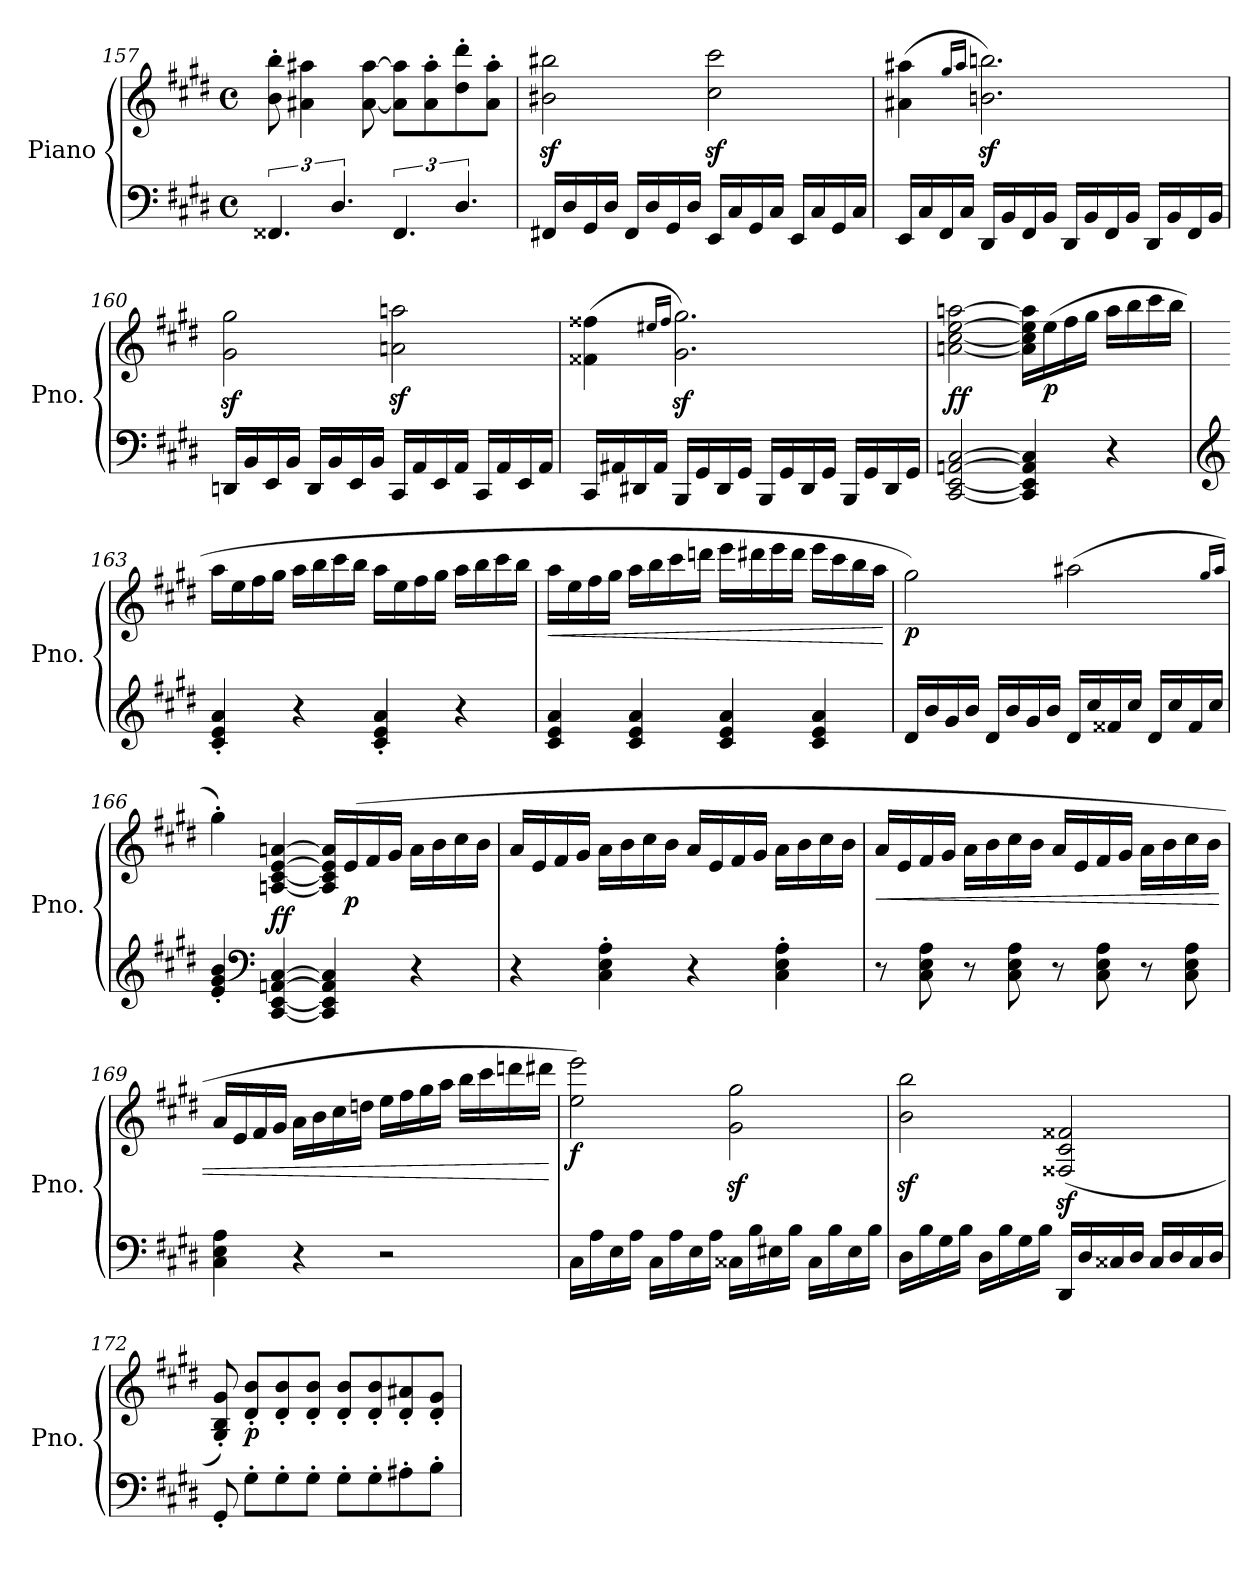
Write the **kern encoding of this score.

**kern	**kern	**dynam
*part1	*part1	*part1
*staff2	*staff1	*staff1/2
*I"Piano	*	*
*I'Pno.	*	*
!!LO:LB:g=z
*clefF4	*clefG2	*
*k[f#c#g#d#]	*k[f#c#g#d#]	*
*M4/4	*M4/4	*
*met(c)	*met(c)	*
=157	=157	=157
6.FF##X/	8b\' 8bb\'	.
.	4a#X\ 4aa#X\	.
6.D#/	.	.
.	[8a#\ [8aa#\	.
6.FF##/	8a#\] 8aa#\]L	.
.	8a#\' 8aa#\'	.
6.D#/	8dd#\' 8ddd#\'	.
.	8a#\' 8aa#\'J	.
=158	=158	=158
16FF#X/LL	2b#X\z< 2bb#X\z<	.
16D#/	.	.
16GG#/	.	.
16D#/JJ	.	.
16FF#/LL	.	.
16D#/	.	.
16GG#/	.	.
16D#/JJ	.	.
16EE/LL	2cc#\z< 2ccc#\z<	.
16C#/	.	.
16GG#/	.	.
16C#/JJ	.	.
16EE/LL	.	.
16C#/	.	.
16GG#/	.	.
16C#/JJ	.	.
=159	=159	=159
16EE/LL	(4a#X\ 4aa#X\	.
16C#/	.	.
16FF#/	.	.
16C#/JJ	.	.
.	16qgg#/LL	.
.	16qaa#/JJ	.
16DD#/LL	2.bn\z< 2.bbn\z<)	.
16BB/	.	.
16FF#/	.	.
16BB/JJ	.	.
16DD#/LL	.	.
16BB/	.	.
16FF#/	.	.
16BB/JJ	.	.
16DD#/LL	.	.
16BB/	.	.
16FF#/	.	.
16BB/JJ	.	.
=160	=160	=160
16DDn/LL	2g#\z< 2gg#\z<	.
16BB/	.	.
16EE/	.	.
16BB/JJ	.	.
16DD/LL	.	.
16BB/	.	.
16EE/	.	.
16BB/JJ	.	.
16CC#/LL	2an\z< 2aan\z<	.
16AA/	.	.
16EE/	.	.
16AA/JJ	.	.
16CC#/LL	.	.
16AA/	.	.
16EE/	.	.
16AA/JJ	.	.
!!LO:LB:g=z
=161	=161	=161
16CC#/LL	(4f##X\ 4ff##X\	.
16AA#X/	.	.
16DD#X/	.	.
16AA#/JJ	.	.
.	16qee#X/LL	.
.	16qff##/JJ	.
16BBB/LL	2.g#\z< 2.gg#\z<)	.
16GG#/	.	.
16DD#/	.	.
16GG#/JJ	.	.
16BBB/LL	.	.
16GG#/	.	.
16DD#/	.	.
16GG#/JJ	.	.
16BBB/LL	.	.
16GG#/	.	.
16DD#/	.	.
16GG#/JJ	.	.
=162	=162	=162
!	!	!LO:DY:b
[2CC#/ [2EE/ [2AAn/ [2C#/	[2an\ [2cc#\ [2ee\ [2aan\	ff
4CC#/] 4EE/] 4AA/] 4C#/]	16a\] 16cc#\] 16ee\] 16aa\]LL	.
!	!	!LO:DY:b
.	(16ee\	p
.	16ff#\	.
.	16gg#\JJ	.
4r	16aa\LL	.
.	16bb\	.
.	16ccc#\	.
.	16bb\JJ	.
=163	=163	=163
*clefG2	*	*
4c#/' 4e/' 4a/'	16aa\LL	.
.	16ee\	.
.	16ff#\	.
.	16gg#\JJ	.
4r	16aa\LL	.
.	16bb\	.
.	16ccc#\	.
.	16bb\JJ	.
4c#/' 4e/' 4a/'	16aa\LL	.
.	16ee\	.
.	16ff#\	.
.	16gg#\JJ	.
4r	16aa\LL	.
.	16bb\	.
.	16ccc#\	.
.	16bb\JJ	.
!!LO:LB:g=z
=164	=164	=164
!	!	!LO:HP:b
4c#/ 4e/ 4a/	16aa\LL	<
.	16ee\	.
.	16ff#\	.
.	16gg#\JJ	.
4c#/ 4e/ 4a/	16aa\LL	.
.	16bb\	.
.	16ccc#\	.
.	16dddn\JJ	.
4c#/ 4e/ 4a/	16eee\LL	.
.	16ddd#X\	.
.	16eee\	.
.	16ddd#\JJ	.
4c#/ 4e/ 4a/	16eee\LL	.
.	16ccc#\	.
.	16bb\	.
.	16aa\JJ	.
.	.	[
=165	=165	=165
!	!	!LO:DY:b
16d#/LL	2gg#\)	p
16b/	.	.
16g#/	.	.
16b/JJ	.	.
16d#/LL	.	.
16b/	.	.
16g#/	.	.
16b/JJ	.	.
16d#/LL	(2aa#X\	.
16cc#/	.	.
16f##X/	.	.
16cc#/JJ	.	.
16d#/LL	.	.
16cc#/	.	.
16f##/	.	.
16cc#/JJ	.	.
.	16qgg#/LL	.
.	16qaa#/JJ	.
=166	=166	=166
4e/' 4g#/' 4b/'	4gg#'\)	.
*clefF4	*	*
!	!	!LO:DY:b
[4CC#/ [4EE/ [4AAn/ [4C#/	[4An/ [4c#/ [4e/ [4an/	ff
4CC#/] 4EE/] 4AA/] 4C#/]	16A/] 16c#/] 16e/] 16a/]LL	.
!	!	!LO:DY:b
.	(16e/	p
.	16f#/	.
.	16g#/JJ	.
4r	16a\LL	.
.	16b\	.
.	16cc#\	.
.	16b\JJ	.
!!LO:LB:g=z
=167	=167	=167
4r	16a/LL	.
.	16e/	.
.	16f#/	.
.	16g#/JJ	.
4C#\' 4E\' 4A\'	16a\LL	.
.	16b\	.
.	16cc#\	.
.	16b\JJ	.
4r	16a/LL	.
.	16e/	.
.	16f#/	.
.	16g#/JJ	.
4C#\' 4E\' 4A\'	16a\LL	.
.	16b\	.
.	16cc#\	.
.	16b\JJ	.
=168	=168	=168
!	!	!LO:HP:b
8r	16a/LL	<
.	16e/	.
8C#\ 8E\ 8A\	16f#/	.
.	16g#/JJ	.
8r	16a\LL	.
.	16b\	.
8C#\ 8E\ 8A\	16cc#\	.
.	16b\JJ	.
8r	16a/LL	.
.	16e/	.
8C#\ 8E\ 8A\	16f#/	.
.	16g#/JJ	.
8r	16a\LL	.
.	16b\	.
8C#\ 8E\ 8A\	16cc#\	.
.	16b\JJ	.
=169	=169	=169
4C#\ 4E\ 4A\	16a/LL	.
.	16e/	.
.	16f#/	.
.	16g#/JJ	.
4r	16a\LL	.
.	16b\	.
.	16cc#\	.
.	16ddn\JJ	.
2r	16ee\LL	.
.	16ff#\	.
.	16gg#\	.
.	16aa\JJ	.
.	16bb\LL	.
.	16ccc#\	.
.	16dddn\	.
.	16ddd#X\JJ	.
.	.	[
!!LO:PB:g=z
=170	=170	=170
!	!	!LO:DY:b
16C#\LL	2ee\ 2eee\)	f
16A\	.	.
16E\	.	.
16A\JJ	.	.
16C#\LL	.	.
16A\	.	.
16E\	.	.
16A\JJ	.	.
16C##X\LL	2g#\z< 2gg#\z<	.
16B\	.	.
16E#X\	.	.
16B\JJ	.	.
16C##\LL	.	.
16B\	.	.
16E#\	.	.
16B\JJ	.	.
=171	=171	=171
16D#\LL	2b\z< 2bb\z<	.
16B\	.	.
16G#\	.	.
16B\JJ	.	.
16D#\LL	.	.
16B\	.	.
16G#\	.	.
16B\JJ	.	.
16DD#/LL	(>2F##X/z< 2c#/z< 2f##X/z<	.
16D#/	.	.
16C##X/	.	.
16D#/JJ	.	.
16C##/LL	.	.
16D#/	.	.
16C##/	.	.
16D#/JJ	.	.
=172	=172	=172
8GG#'/	8G#/' 8B/' 8g#/')	.
!	!	!LO:DY:b
8G#'\L	8d#/' 8b/'L	p
8G#'\	8d#/' 8b/'	.
8G#'\J	8d#/' 8b/'J	.
8G#'\L	8d#/' 8b/'L	.
8G#'\	8d#/' 8b/'	.
8A#X'\	8d#/' 8a#X/'	.
8B'\J	8d#/' 8g#/'J	.
=	=	=
*-	*-	*-
